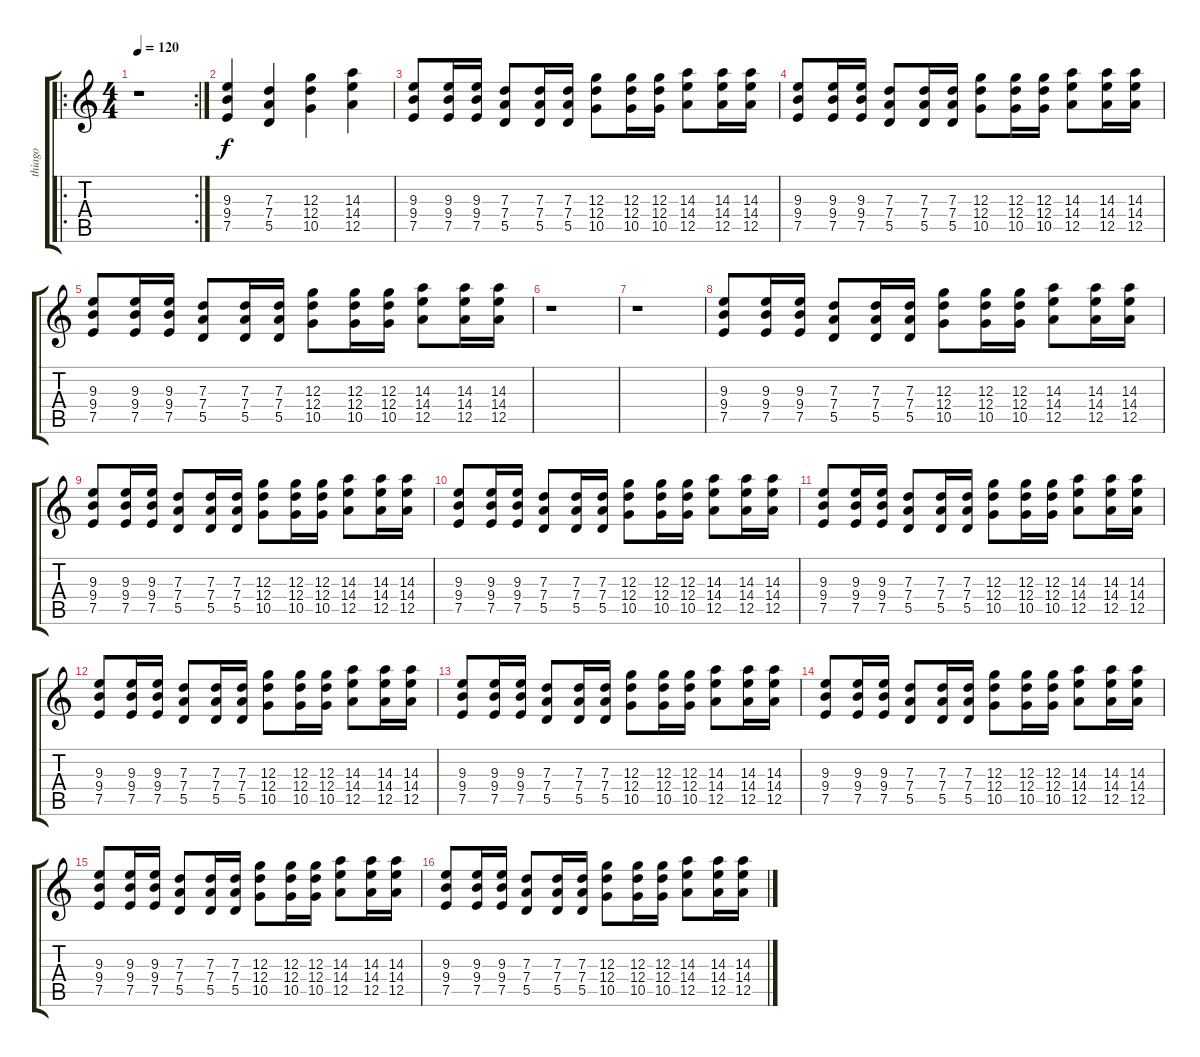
\track ("thiago" "thiago") {instrument distortionguitar}
\staff {score tabs}
\tuning (E4 B3 G3 D3 A2 E2) {hide}
\ro
\rc 2
\ts (4 4)
\tempo 120
\clef g2
\ks c
r.1{dy f instrument distortionguitar} |
(9.3 9.4 7.5).4 (7.3 7.4 5.5).4 (12.3 12.4 10.5).4 (14.3 14.4 12.5).4 |
(9.3 9.4 7.5).8 (9.3 9.4 7.5).16 (9.3 9.4 7.5).16 (7.3 7.4 5.5).8 (7.3 7.4 5.5).16 (7.3 7.4 5.5).16 (12.3 12.4 10.5).8 (12.3 12.4 10.5).16 (12.3 12.4 10.5).16 (14.3 14.4 12.5).8 (14.3 14.4 12.5).16 (14.3 14.4 12.5).16 |
(9.3 9.4 7.5).8 (9.3 9.4 7.5).16 (9.3 9.4 7.5).16 (7.3 7.4 5.5).8 (7.3 7.4 5.5).16 (7.3 7.4 5.5).16 (12.3 12.4 10.5).8 (12.3 12.4 10.5).16 (12.3 12.4 10.5).16 (14.3 14.4 12.5).8 (14.3 14.4 12.5).16 (14.3 14.4 12.5).16 |
(9.3 9.4 7.5).8 (9.3 9.4 7.5).16 (9.3 9.4 7.5).16 (7.3 7.4 5.5).8 (7.3 7.4 5.5).16 (7.3 7.4 5.5).16 (12.3 12.4 10.5).8 (12.3 12.4 10.5).16 (12.3 12.4 10.5).16 (14.3 14.4 12.5).8 (14.3 14.4 12.5).16 (14.3 14.4 12.5).16 |
r.1 |
r.1 |
(9.3 9.4 7.5).8 (9.3 9.4 7.5).16 (9.3 9.4 7.5).16 (7.3 7.4 5.5).8 (7.3 7.4 5.5).16 (7.3 7.4 5.5).16 (12.3 12.4 10.5).8 (12.3 12.4 10.5).16 (12.3 12.4 10.5).16 (14.3 14.4 12.5).8 (14.3 14.4 12.5).16 (14.3 14.4 12.5).16 |
(9.3 9.4 7.5).8 (9.3 9.4 7.5).16 (9.3 9.4 7.5).16 (7.3 7.4 5.5).8 (7.3 7.4 5.5).16 (7.3 7.4 5.5).16 (12.3 12.4 10.5).8 (12.3 12.4 10.5).16 (12.3 12.4 10.5).16 (14.3 14.4 12.5).8 (14.3 14.4 12.5).16 (14.3 14.4 12.5).16 |
(9.3 9.4 7.5).8 (9.3 9.4 7.5).16 (9.3 9.4 7.5).16 (7.3 7.4 5.5).8 (7.3 7.4 5.5).16 (7.3 7.4 5.5).16 (12.3 12.4 10.5).8 (12.3 12.4 10.5).16 (12.3 12.4 10.5).16 (14.3 14.4 12.5).8 (14.3 14.4 12.5).16 (14.3 14.4 12.5).16 |
(9.3 9.4 7.5).8 (9.3 9.4 7.5).16 (9.3 9.4 7.5).16 (7.3 7.4 5.5).8 (7.3 7.4 5.5).16 (7.3 7.4 5.5).16 (12.3 12.4 10.5).8 (12.3 12.4 10.5).16 (12.3 12.4 10.5).16 (14.3 14.4 12.5).8 (14.3 14.4 12.5).16 (14.3 14.4 12.5).16 |
(9.3 9.4 7.5).8 (9.3 9.4 7.5).16 (9.3 9.4 7.5).16 (7.3 7.4 5.5).8 (7.3 7.4 5.5).16 (7.3 7.4 5.5).16 (12.3 12.4 10.5).8 (12.3 12.4 10.5).16 (12.3 12.4 10.5).16 (14.3 14.4 12.5).8 (14.3 14.4 12.5).16 (14.3 14.4 12.5).16 |
(9.3 9.4 7.5).8 (9.3 9.4 7.5).16 (9.3 9.4 7.5).16 (7.3 7.4 5.5).8 (7.3 7.4 5.5).16 (7.3 7.4 5.5).16 (12.3 12.4 10.5).8 (12.3 12.4 10.5).16 (12.3 12.4 10.5).16 (14.3 14.4 12.5).8 (14.3 14.4 12.5).16 (14.3 14.4 12.5).16 |
(9.3 9.4 7.5).8 (9.3 9.4 7.5).16 (9.3 9.4 7.5).16 (7.3 7.4 5.5).8 (7.3 7.4 5.5).16 (7.3 7.4 5.5).16 (12.3 12.4 10.5).8 (12.3 12.4 10.5).16 (12.3 12.4 10.5).16 (14.3 14.4 12.5).8 (14.3 14.4 12.5).16 (14.3 14.4 12.5).16 |
(9.3 9.4 7.5).8 (9.3 9.4 7.5).16 (9.3 9.4 7.5).16 (7.3 7.4 5.5).8 (7.3 7.4 5.5).16 (7.3 7.4 5.5).16 (12.3 12.4 10.5).8 (12.3 12.4 10.5).16 (12.3 12.4 10.5).16 (14.3 14.4 12.5).8 (14.3 14.4 12.5).16 (14.3 14.4 12.5).16 |
(9.3 9.4 7.5).8 (9.3 9.4 7.5).16 (9.3 9.4 7.5).16 (7.3 7.4 5.5).8 (7.3 7.4 5.5).16 (7.3 7.4 5.5).16 (12.3 12.4 10.5).8 (12.3 12.4 10.5).16 (12.3 12.4 10.5).16 (14.3 14.4 12.5).8 (14.3 14.4 12.5).16 (14.3 14.4 12.5).16
